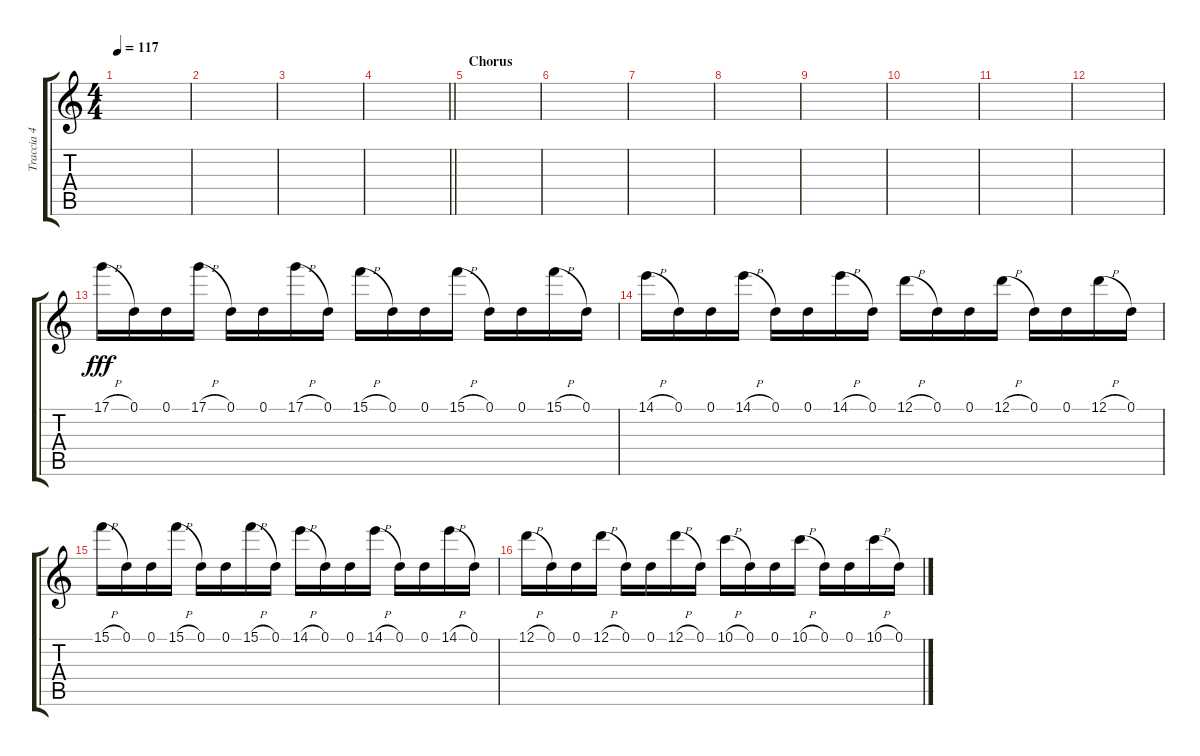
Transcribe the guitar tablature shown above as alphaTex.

\track ("Traccia 4" "Traccia 4") {instrument distortionguitar}
\staff {score tabs}
\tuning (D4 A3 F3 C3 G2 D2) {hide}
\ts (4 4)
\tempo 117
\clef g2
\ks c
|
|
|
\barLineRight lightlight
|
\section ("" "Chorus")
|
|
|
|
|
|
|
|
17.1{h}.16{dy fff} 0.1.16 0.1.16 17.1{h}.16 0.1.16 0.1.16 17.1{h}.16 0.1.16 15.1{h}.16 0.1.16 0.1.16 15.1{h}.16 0.1.16 0.1.16 15.1{h}.16 0.1.16 |
14.1{h}.16 0.1.16 0.1.16 14.1{h}.16 0.1.16 0.1.16 14.1{h}.16 0.1.16 12.1{h}.16 0.1.16 0.1.16 12.1{h}.16 0.1.16 0.1.16 12.1{h}.16 0.1.16 |
15.1{h}.16 0.1.16 0.1.16 15.1{h}.16 0.1.16 0.1.16 15.1{h}.16 0.1.16 14.1{h}.16 0.1.16 0.1.16 14.1{h}.16 0.1.16 0.1.16 14.1{h}.16 0.1.16 |
12.1{h}.16 0.1.16 0.1.16 12.1{h}.16 0.1.16 0.1.16 12.1{h}.16 0.1.16 10.1{h}.16 0.1.16 0.1.16 10.1{h}.16 0.1.16 0.1.16 10.1{h}.16 0.1.16
